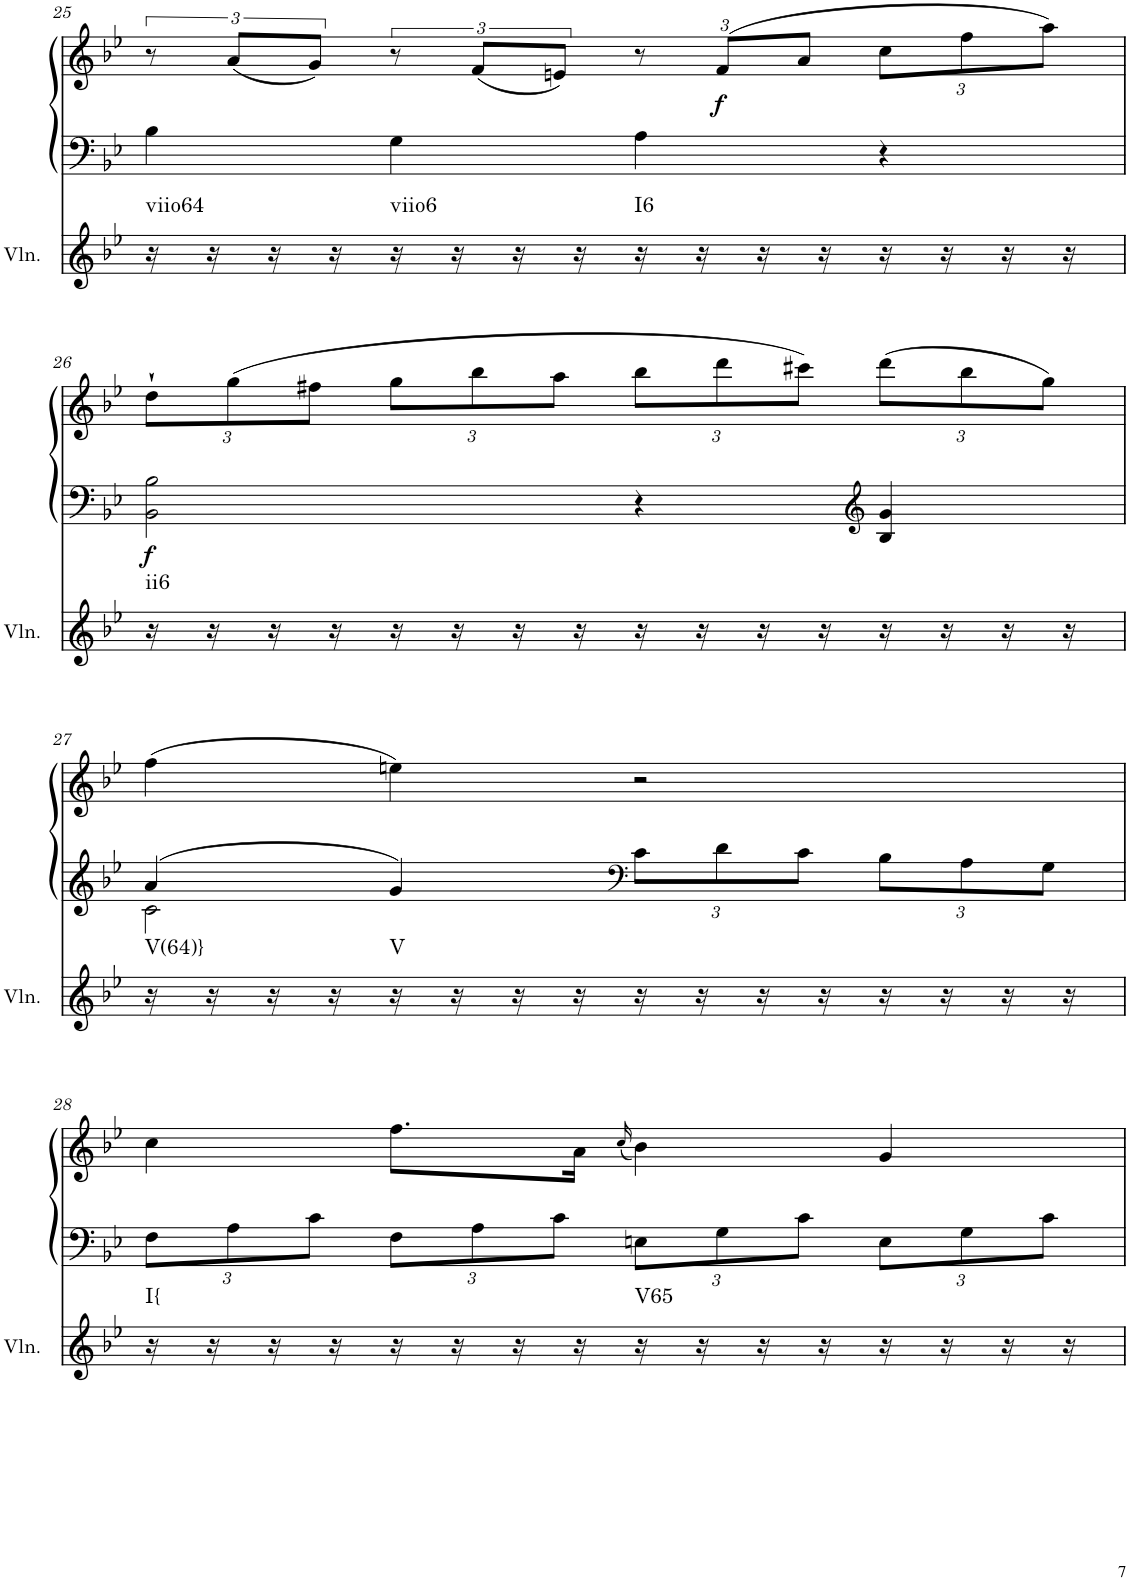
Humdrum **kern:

**kern	**harte	**kern	**kern	**dynam
*part2	*part2	*part1	*part1	*part1
*staff3	*	*staff2	*staff1	*staff1/2
*I"Violin	*	*I"Klavier linke Hand	*	*
*I'Vln.	*	*	*	*
!!LO:PB:g=z
*clefG2	*	*clefF4	*clefG2	*
*k[b-e-]	*	*k[b-e-]	*k[b-e-]	*
*M2/2	*	*M2/2	*M2/2	*
*met(c|)	*	*met(c|)	*met(c|)	*
=25	=25	=25	=25	=25
!	!LO:H:kt=viio64	!	!	!
16r	N	4B-\	12r	.
16r	.	.	.	.
.	.	.	(12a/L	.
16r	.	.	.	.
.	.	.	12g/J)	.
16r	.	.	.	.
!	!LO:H:kt=viio6	!	!	!
16r	N	4G\	12r	.
16r	.	.	.	.
.	.	.	(12f/L	.
16r	.	.	.	.
.	.	.	12en/J)	.
16r	.	.	.	.
*	*	*	*Xbrackettup	*
!	!LO:H:kt=I6	!	!	!
16r	N	4A\	12r	.
16r	.	.	.	.
!	!	!	!	!LO:DY:b
.	.	.	(12f/L	f
16r	.	.	.	.
.	.	.	12a/J	.
16r	.	.	.	.
16r	.	4r	12cc\L	.
16r	.	.	.	.
.	.	.	12ff\	.
16r	.	.	.	.
.	.	.	12aa\J)	.
16r	.	.	.	.
!!LO:LB:g=z
=26	=26	=26	=26	=26
!	!LO:H:kt=ii6	!	!	!LO:DY:b=2
16r	N	2BB-\ 2B-\	12dd`\L	f
16r	.	.	.	.
.	.	.	(12gg\	.
16r	.	.	.	.
.	.	.	12ff#X\J	.
16r	.	.	.	.
16r	.	.	12gg\L	.
16r	.	.	.	.
.	.	.	12bb-\	.
16r	.	.	.	.
.	.	.	12aa\J	.
16r	.	.	.	.
16r	.	4r	12bb-\L	.
16r	.	.	.	.
.	.	.	12ddd\	.
16r	.	.	.	.
.	.	.	12ccc#X\J)	.
16r	.	.	.	.
*	*	*clefG2	*	*
16r	.	4B-/ 4g/	(12ddd\L	.
16r	.	.	.	.
.	.	.	12bb-\	.
16r	.	.	.	.
.	.	.	12gg\J)	.
16r	.	.	.	.
!!LO:LB:g=z
=27	=27	=27	=27	=27
*	*	*^	*	*
!	!LO:H:kt=V(64)}	!	!	!	!
16r	N	4a/	2c\	(4ff\	.
16r	.	.	.	.	.
16r	.	.	.	.	.
16r	.	.	.	.	.
!	!LO:H:kt=V	!	!	!	!
16r	N	4g/	.	4een\)	.
16r	.	.	.	.	.
16r	.	.	.	.	.
16r	.	.	.	.	.
*	*	*clefF4	*	*	*
*	*	*Xbrackettup	*	*	*
16r	.	12c\L	2ryy	2r	.
16r	.	.	.	.	.
.	.	12d\	.	.	.
16r	.	.	.	.	.
.	.	12c\J	.	.	.
16r	.	.	.	.	.
16r	.	12B-\L	.	.	.
16r	.	.	.	.	.
.	.	12A\	.	.	.
16r	.	.	.	.	.
.	.	12G\J	.	.	.
16r	.	.	.	.	.
*	*	*v	*v	*	*
!!LO:LB:g=z
=28	=28	=28	=28	=28
!	!LO:H:kt=I{	!	!	!
16r	N	12F\L	4cc\	.
16r	.	.	.	.
.	.	12A\	.	.
16r	.	.	.	.
.	.	12c\J	.	.
16r	.	.	.	.
16r	.	12F\L	8.ff\L	.
16r	.	.	.	.
.	.	12A\	.	.
16r	.	.	.	.
.	.	12c\J	.	.
16r	.	.	16a\Jk	.
.	.	.	(16qcc/	.
!	!LO:H:kt=V65	!	!	!
16r	N	12En\L	4b-\)	.
16r	.	.	.	.
.	.	12G\	.	.
16r	.	.	.	.
.	.	12c\J	.	.
16r	.	.	.	.
16r	.	12E\L	4g/	.
16r	.	.	.	.
.	.	12G\	.	.
16r	.	.	.	.
.	.	12c\J	.	.
16r	.	.	.	.
=	=	=	=	=
*-	*-	*-	*-	*-
